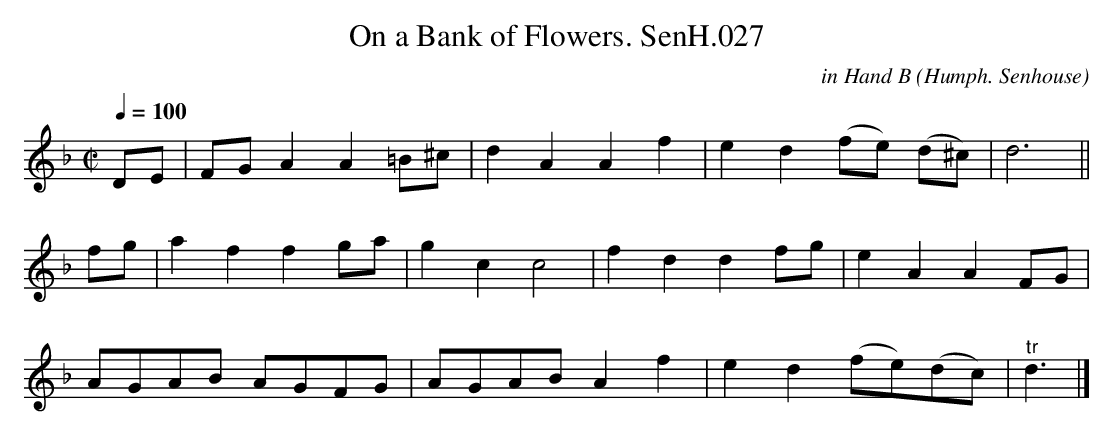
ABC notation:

X:1
T:On a Bank of Flowers. SenH.027
C:in Hand B (Humph. Senhouse)
Q:1/4=100
M:C|
L:1/8
K:Dm
DE | FG A2A2 =B^c | d2A2A2f2 | e2d2 (fe) (d^c) | d6 ||
fg |a2f2f2ga | g2c2c4 | f2d2d2fg | e2A2A2FG |
AGAB AGFG | AGAB A2f2 | e2d2 (fe)(dc) | "^tr"d3 |]
